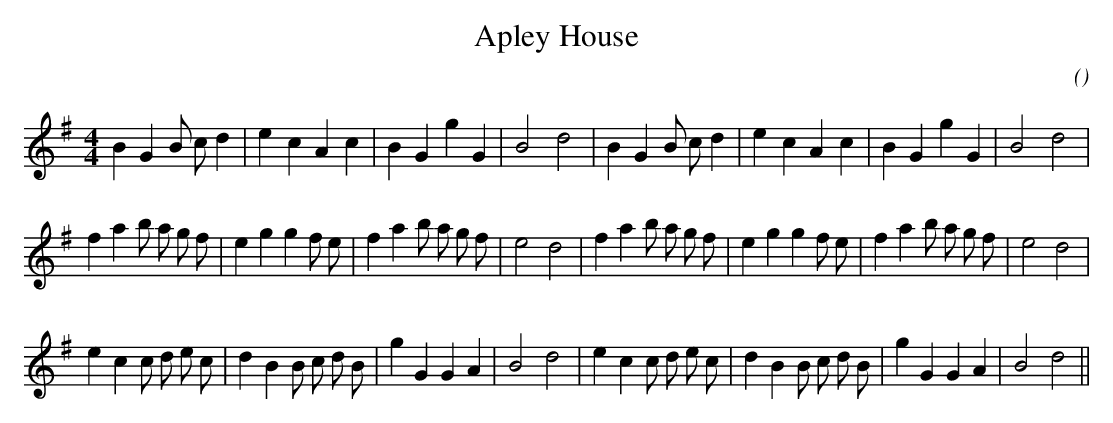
X:1
T: Apley House
C:
O:
M:4/4
K:G
K:G
M:4/4
L:1/16
B4 G4 B2 c2 d4 |e4 c4 A4 c4 |B4 G4 g4 G4 |B8 d8 |B4 G4 B2 c2 d4 |e4 c4 A4 c4 |B4 G4 g4 G4 |B8 d8 |
f4 a4 b2 a2 g2 f2 |e4 g4 g4 f2 e2 |f4 a4 b2 a2 g2 f2 |e8 d8 |f4 a4 b2 a2 g2 f2 |e4 g4 g4 f2 e2 |f4 a4 b2 a2 g2 f2 |e8 d8 |
e4 c4 c2 d2 e2 c2 |d4 B4 B2 c2 d2 B2 |g4 G4 G4 A4 |B8 d8 |e4 c4 c2 d2 e2 c2 |d4 B4 B2 c2 d2 B2 |g4 G4 G4 A4 |B8 d8 ||
